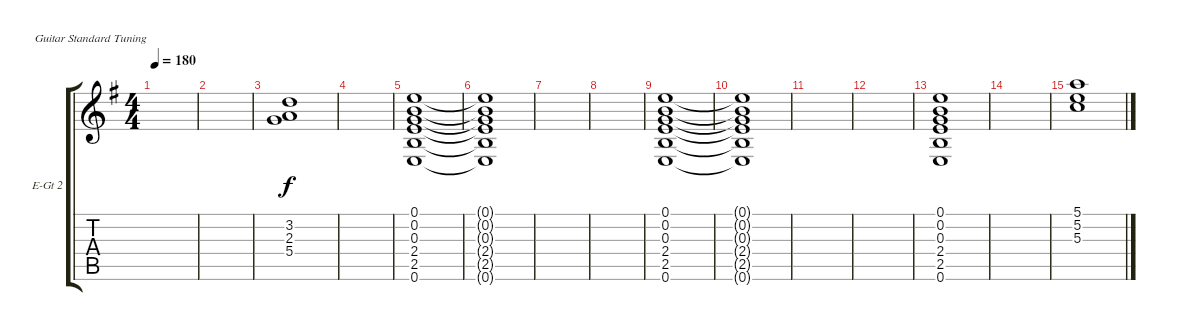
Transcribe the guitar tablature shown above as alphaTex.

\defaultSystemsLayout 4
\bracketExtendMode groupsimilarinstruments
\firstSystemTrackNameOrientation horizontal
\otherSystemsTrackNameOrientation horizontal
\track ("Electric Guitar 2" "E-Gt 2") {instrument electricguitarclean}
\staff {score tabs}
\tuning (E4 B3 G3 D3 A2 E2)
\ts (4 4)
\tempo 180
\clef g2
\ks g
|
|
(3.2 2.3 5.4).1 |
|
(0.1 0.2 0.3 2.4 2.5 0.6).1 |
(0.6{t} 2.5{t} 2.4{t} 0.3{t} 0.2{t} 0.1{t}).1 |
|
|
(0.1 0.2 0.3 2.4 2.5 0.6).1 |
(0.6{t} 2.5{t} 2.4{t} 0.3{t} 0.2{t} 0.1{t}).1 |
|
|
(0.1 0.2 0.3 2.4 2.5 0.6).1 |
|
(5.1 5.2 5.3).1
